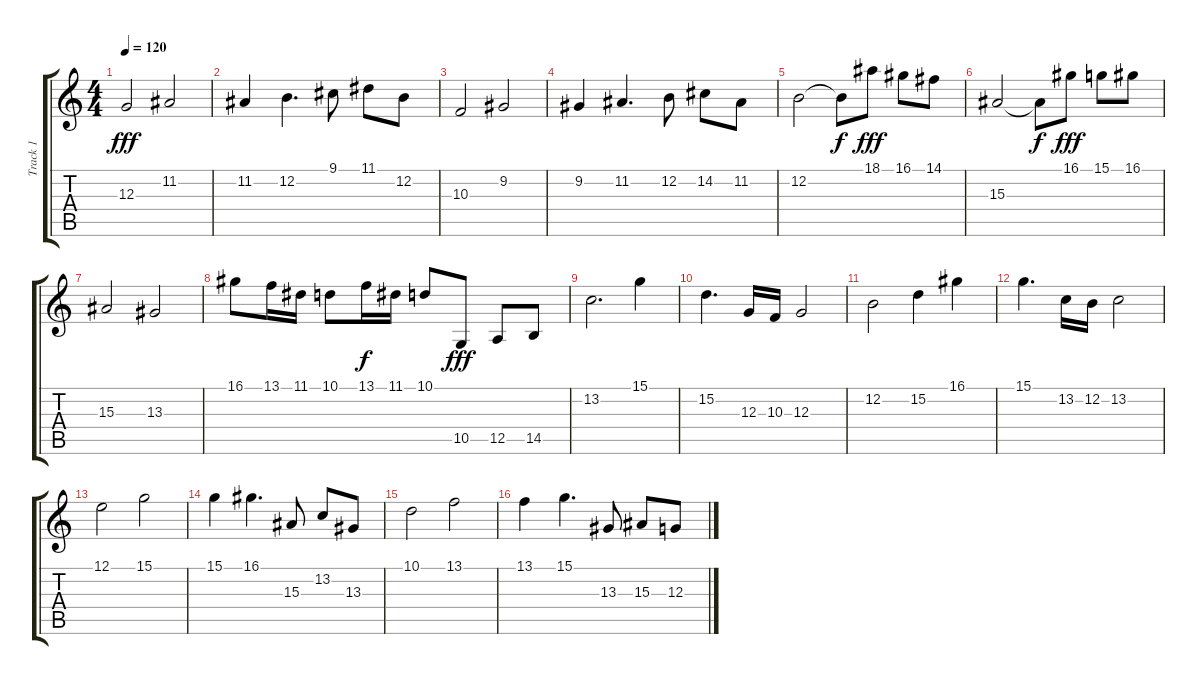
\track ("Track 1" "Track 1") {instrument stringensemble1}
\staff {score tabs}
\tuning (E4 B3 G3 D3 A2 E2) {hide}
\ts (4 4)
\tempo 120
\clef g2
\ks c
12.3.2{dy fff} 11.2.2 |
11.2.4 12.2.4{d} 9.1.8 11.1.8 12.2.8 |
10.3.2 9.2.2 |
9.2.4 11.2.4{d} 12.2.8 14.2.8 11.2.8 |
12.2.2 12.2{t}.8{dy f} 18.1.8{dy fff} 16.1.8 14.1.8 |
15.3.2 15.3{t}.8{dy f} 16.1.8{dy fff} 15.1.8 16.1.8 |
15.3.2 13.3.2 |
16.1.8 13.1.16 11.1.16 10.1.8 13.1.16{dy f} 11.1.16 10.1.8 10.5.8{dy fff} 12.5.8 14.5.8 |
13.2.2{d} 15.1.4 |
15.2.4{d} 12.3.16 10.3.16 12.3.2 |
12.2.2 15.2.4 16.1.4 |
15.1.4{d} 13.2.16 12.2.16 13.2.2 |
12.1.2 15.1.2 |
15.1.4 16.1.4{d} 15.3.8 13.2.8 13.3.8 |
10.1.2 13.1.2 |
13.1.4 15.1.4{d} 13.3.8 15.3.8 12.3.8
